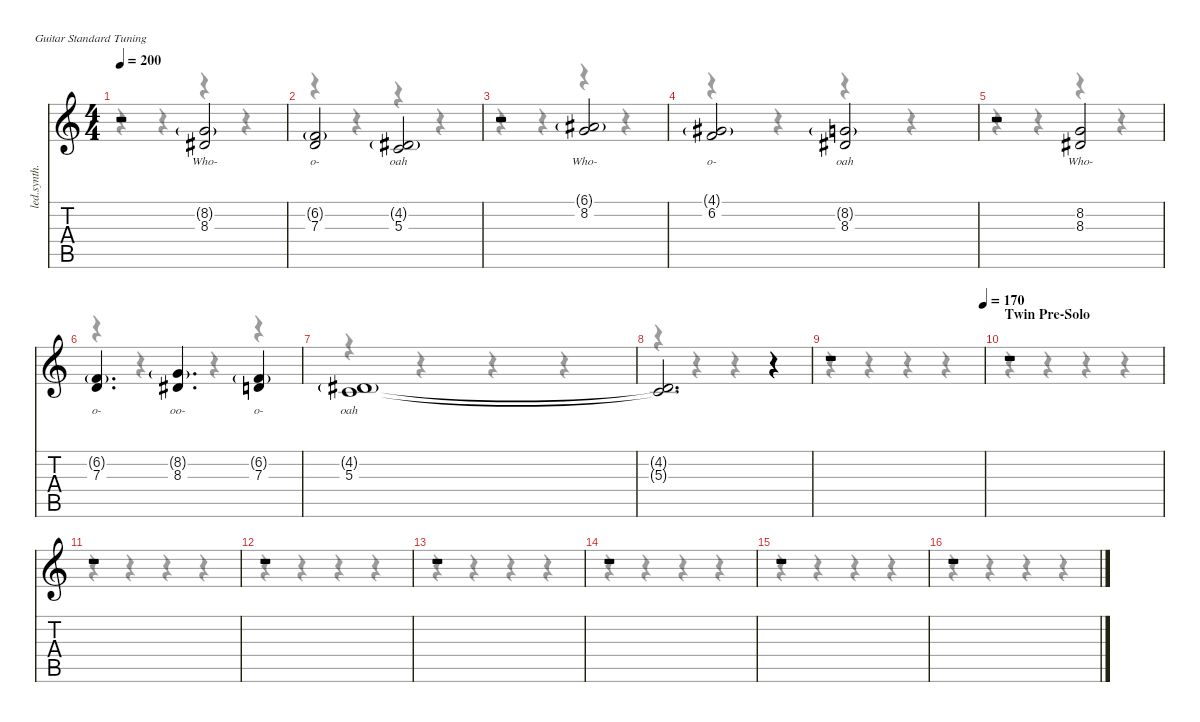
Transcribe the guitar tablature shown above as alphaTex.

\defaultSystemsLayout 4
\hideDynamics
\bracketExtendMode nobrackets
\otherSystemsTrackNameOrientation horizontal
\track ("ZP Theart (Vocals)" "led.synth.") {instrument lead2sawtooth}
\staff {score tabs}
\tuning (E4 B3 G3 D3 A2 E2)
\voice
\ts (4 4)
\tempo 200
\clef g2
\ks c
r.2{dy f beam Up} (8.2{g} 8.3{acc #}).2{lyrics (0 "Who-") lyrics (1 "") lyrics (2 "") lyrics (3 "") lyrics (4 "") beam Up} |
(6.2{g} 7.3).2{lyrics (0 "o-") lyrics (1 "") lyrics (2 "") lyrics (3 "") lyrics (4 "") beam Up} (4.2{g acc #} 5.3).2{lyrics (0 "oah") lyrics (1 "") lyrics (2 "") lyrics (3 "") lyrics (4 "") beam Up} |
r.2{beam Up} (6.1{g acc #} 8.2).2{lyrics (0 "Who-") lyrics (1 "") lyrics (2 "") lyrics (3 "") lyrics (4 "") beam Up} |
(4.1{g acc #} 6.2).2{lyrics (0 "o-") lyrics (1 "") lyrics (2 "") lyrics (3 "") lyrics (4 "") beam Up} (8.2{g} 8.3{acc #}).2{lyrics (0 "oah") lyrics (1 "") lyrics (2 "") lyrics (3 "") lyrics (4 "") beam Up} |
r.2{beam Up} (8.2 8.3{acc #}).2{lyrics (0 "Who-") lyrics (1 "") lyrics (2 "") lyrics (3 "") lyrics (4 "") beam Up} |
(6.2{g} 7.3).4{d lyrics (0 "o-") lyrics (1 "") lyrics (2 "") lyrics (3 "") lyrics (4 "") beam Up} (8.2{g} 8.3{acc #}).4{d lyrics (0 "oo-") lyrics (1 "") lyrics (2 "") lyrics (3 "") lyrics (4 "") beam Up} (6.2{g} 7.3).4{lyrics (0 "o-") lyrics (1 "") lyrics (2 "") lyrics (3 "") lyrics (4 "") beam Up} |
(4.2{g acc #} 5.3).1{lyrics (0 "oah") lyrics (1 "") lyrics (2 "") lyrics (3 "") lyrics (4 "") beam Up} |
(4.2{t acc #} 5.3{t}).2{d beam Up} r.4{beam Up} |
\tempo (170 1)
r.1{beam Up} |
\section ("" "Twin Pre-Solo")
r.1{beam Up} |
r.1{beam Up} |
r.1{beam Up} |
r.1{beam Up} |
r.1{beam Up} |
r.1{beam Up} |
r.1{beam Up}
\voice
\clef g2
\ottava regular
\simile none
\ks c
r.4{dy mf beam Down} r.4{beam Down} r.4{beam Down} r.4{beam Down} |
r.4{beam Down} r.4{beam Down} r.4{beam Down} r.4{beam Down} |
r.4{beam Down} r.4{beam Down} r.4{beam Down} r.4{beam Down} |
r.4{beam Down} r.4{beam Down} r.4{beam Down} r.4{beam Down} |
r.4{beam Down} r.4{beam Down} r.4{beam Down} r.4{beam Down} |
r.4{beam Down} r.4{beam Down} r.4{beam Down} r.4{beam Down} |
r.4{beam Down} r.4{beam Down} r.4{beam Down} r.4{beam Down} |
r.4{beam Down} r.4{beam Down} r.4{beam Down} r.4{beam Down} |
r.4{beam Down} r.4{beam Down} r.4{beam Down} r.4{beam Down} |
r.4{beam Down} r.4{beam Down} r.4{beam Down} r.4{beam Down} |
r.4{beam Down} r.4{beam Down} r.4{beam Down} r.4{beam Down} |
r.4{beam Down} r.4{beam Down} r.4{beam Down} r.4{beam Down} |
r.4{beam Down} r.4{beam Down} r.4{beam Down} r.4{beam Down} |
r.4{beam Down} r.4{beam Down} r.4{beam Down} r.4{beam Down} |
r.4{beam Down} r.4{beam Down} r.4{beam Down} r.4{beam Down} |
r.4{beam Down} r.4{beam Down} r.4{beam Down} r.4{beam Down}
